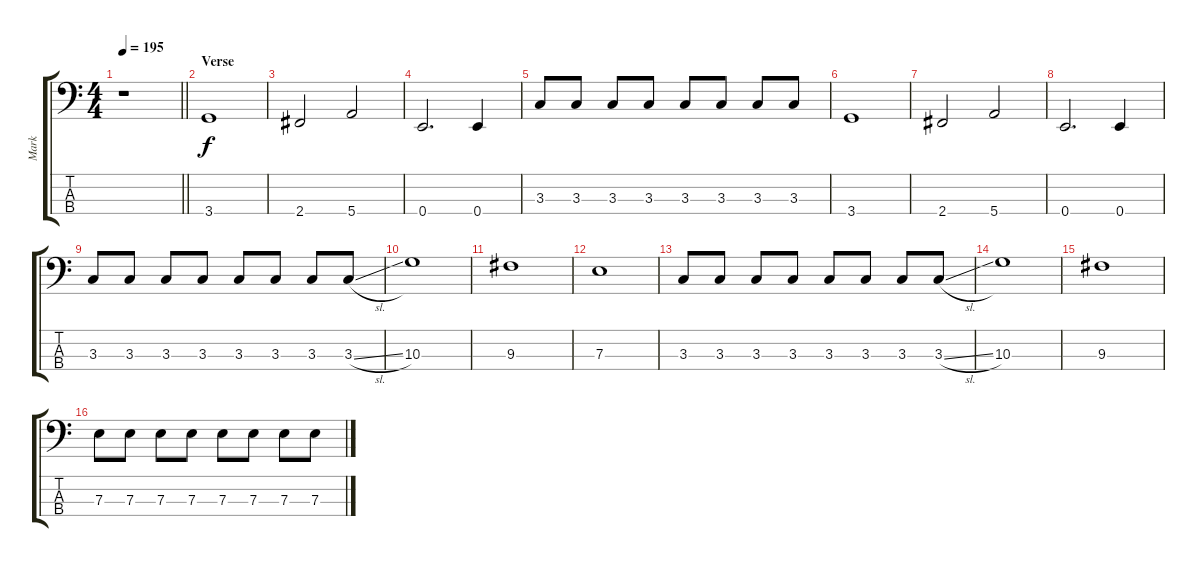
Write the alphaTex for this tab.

\track ("Mark" "Mark") {instrument electricbasspick}
\staff {score tabs}
\tuning (G2 D2 A1 E1) {hide}
\ts (4 4)
\tempo 195
\clef f4
\barLineRight lightlight
\ks c
r.1{dy f} |
\section ("" "Verse")
3.4.1 |
2.4.2 5.4.2 |
0.4.2{d} 0.4.4 |
3.3.8 3.3.8 3.3.8 3.3.8 3.3.8 3.3.8 3.3.8 3.3.8 |
3.4.1 |
2.4.2 5.4.2 |
0.4.2{d} 0.4.4 |
3.3.8 3.3.8 3.3.8 3.3.8 3.3.8 3.3.8 3.3.8 3.3{sl}.8 |
10.3.1 |
9.3.1 |
7.3.1 |
3.3.8 3.3.8 3.3.8 3.3.8 3.3.8 3.3.8 3.3.8 3.3{sl}.8 |
10.3.1 |
9.3.1 |
7.3.8 7.3.8 7.3.8 7.3.8 7.3.8 7.3.8 7.3.8 7.3.8
